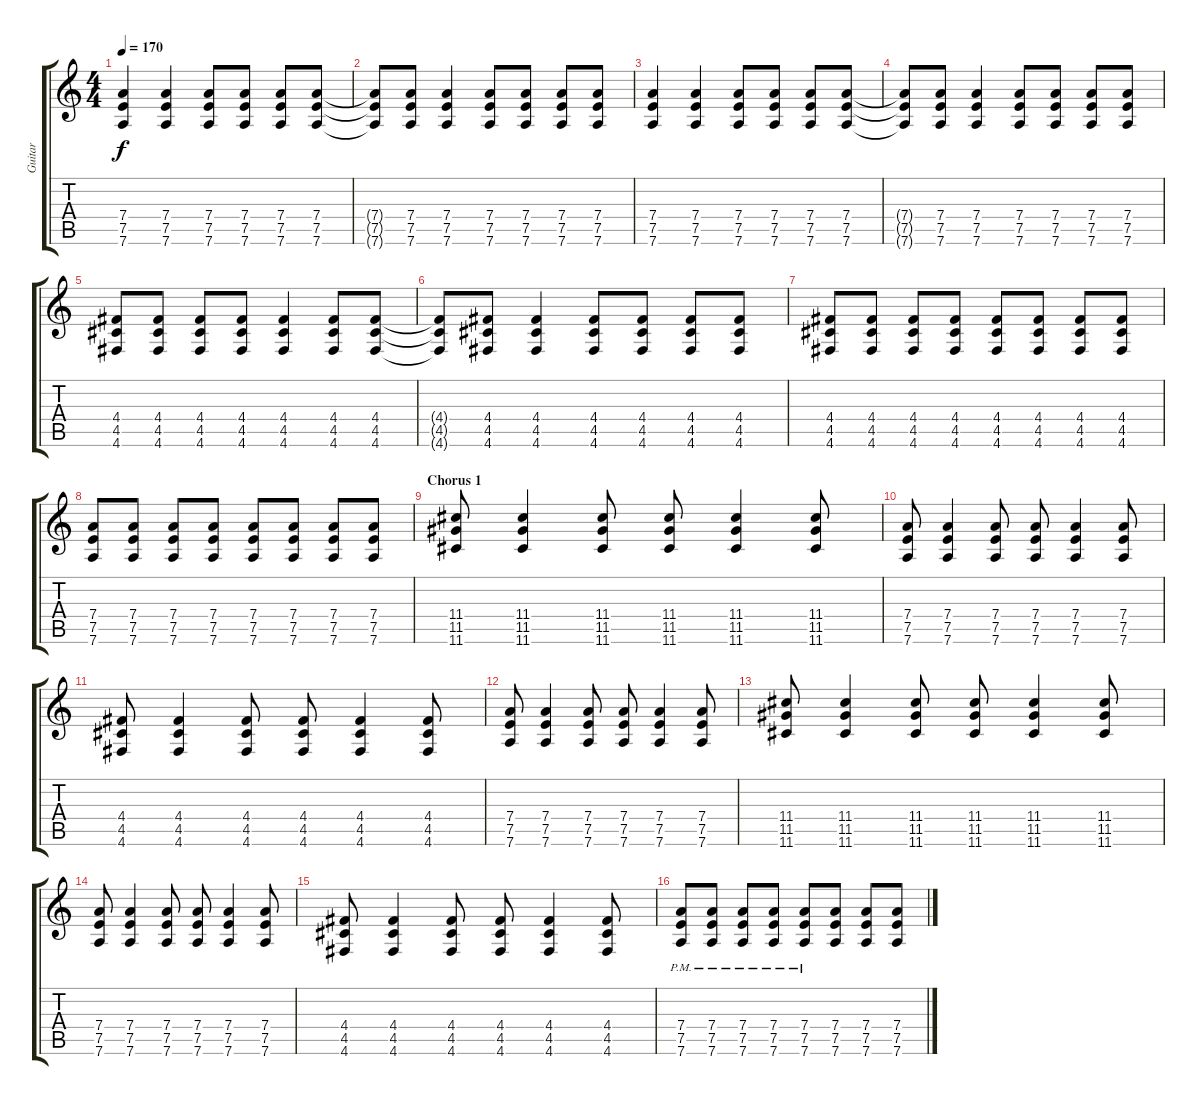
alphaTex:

\track ("Guitar" "Guitar") {instrument distortionguitar}
\staff {score tabs}
\tuning (E4 B3 G3 D3 A2 D2) {hide}
\ts (4 4)
\tempo 170
\clef g2
\ks c
(7.4 7.5 7.6).4{dy f} (7.4 7.5 7.6).4 (7.4 7.5 7.6).8 (7.4 7.5 7.6).8 (7.4 7.5 7.6).8 (7.4 7.5 7.6).8 |
(7.4{t} 7.5{t} 7.6{t}).8 (7.4 7.5 7.6).8 (7.4 7.5 7.6).4 (7.4 7.5 7.6).8 (7.4 7.5 7.6).8 (7.4 7.5 7.6).8 (7.4 7.5 7.6).8 |
(7.4 7.5 7.6).4 (7.4 7.5 7.6).4 (7.4 7.5 7.6).8 (7.4 7.5 7.6).8 (7.4 7.5 7.6).8 (7.4 7.5 7.6).8 |
(7.4{t} 7.5{t} 7.6{t}).8 (7.4 7.5 7.6).8 (7.4 7.5 7.6).4 (7.4 7.5 7.6).8 (7.4 7.5 7.6).8 (7.4 7.5 7.6).8 (7.4 7.5 7.6).8 |
(4.4 4.5 4.6).8 (4.4 4.5 4.6).8 (4.4 4.5 4.6).8 (4.4 4.5 4.6).8 (4.4 4.5 4.6).4 (4.4 4.5 4.6).8 (4.4 4.5 4.6).8 |
(4.4{t} 4.5{t} 4.6{t}).8 (4.4 4.5 4.6).8 (4.4 4.5 4.6).4 (4.4 4.5 4.6).8 (4.4 4.5 4.6).8 (4.4 4.5 4.6).8 (4.4 4.5 4.6).8 |
(4.4 4.5 4.6).8 (4.4 4.5 4.6).8 (4.4 4.5 4.6).8 (4.4 4.5 4.6).8 (4.4 4.5 4.6).8 (4.4 4.5 4.6).8 (4.4 4.5 4.6).8 (4.4 4.5 4.6).8 |
(7.4 7.5 7.6).8 (7.4 7.5 7.6).8 (7.4 7.5 7.6).8 (7.4 7.5 7.6).8 (7.4 7.5 7.6).8 (7.4 7.5 7.6).8 (7.4 7.5 7.6).8 (7.4 7.5 7.6).8 |
\section ("" "Chorus 1")
(11.4 11.5 11.6).8 (11.4 11.5 11.6).4 (11.4 11.5 11.6).8 (11.4 11.5 11.6).8 (11.4 11.5 11.6).4 (11.4 11.5 11.6).8 |
(7.4 7.5 7.6).8 (7.4 7.5 7.6).4 (7.4 7.5 7.6).8 (7.4 7.5 7.6).8 (7.4 7.5 7.6).4 (7.4 7.5 7.6).8 |
(4.4 4.5 4.6).8 (4.4 4.5 4.6).4 (4.4 4.5 4.6).8 (4.4 4.5 4.6).8 (4.4 4.5 4.6).4 (4.4 4.5 4.6).8 |
(7.4 7.5 7.6).8 (7.4 7.5 7.6).4 (7.4 7.5 7.6).8 (7.4 7.5 7.6).8 (7.4 7.5 7.6).4 (7.4 7.5 7.6).8 |
(11.4 11.5 11.6).8 (11.4 11.5 11.6).4 (11.4 11.5 11.6).8 (11.4 11.5 11.6).8 (11.4 11.5 11.6).4 (11.4 11.5 11.6).8 |
(7.4 7.5 7.6).8 (7.4 7.5 7.6).4 (7.4 7.5 7.6).8 (7.4 7.5 7.6).8 (7.4 7.5 7.6).4 (7.4 7.5 7.6).8 |
(4.4 4.5 4.6).8 (4.4 4.5 4.6).4 (4.4 4.5 4.6).8 (4.4 4.5 4.6).8 (4.4 4.5 4.6).4 (4.4 4.5 4.6).8 |
(7.4{pm} 7.5{pm} 7.6{pm}).8 (7.4{pm} 7.5{pm} 7.6{pm}).8 (7.4{pm} 7.5{pm} 7.6{pm}).8 (7.4{pm} 7.5{pm} 7.6{pm}).8 (7.4{pm} 7.5{pm} 7.6{pm}).8 (7.4 7.5 7.6).8 (7.4 7.5 7.6).8 (7.4 7.5 7.6).8
